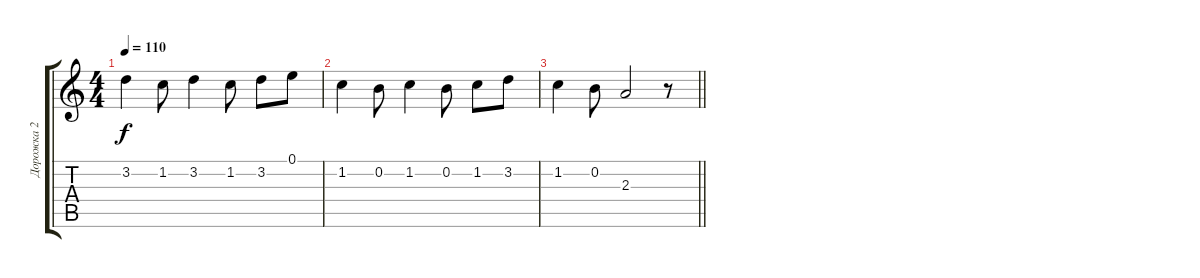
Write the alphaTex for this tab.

\track ("Дорожка 2" "Дорожка 2") {instrument overdrivenguitar}
\staff {score tabs}
\tuning (E4 B3 G3 D3 A2 E2) {hide}
\ts (4 4)
\tempo 110
\clef g2
\ks c
3.2.4{dy f} 1.2.8 3.2.4 1.2.8 3.2.8 0.1.8 |
1.2.4 0.2.8 1.2.4 0.2.8 1.2.8 3.2.8 |
\barLineRight lightlight
1.2.4 0.2.8 2.3.2 r.8
